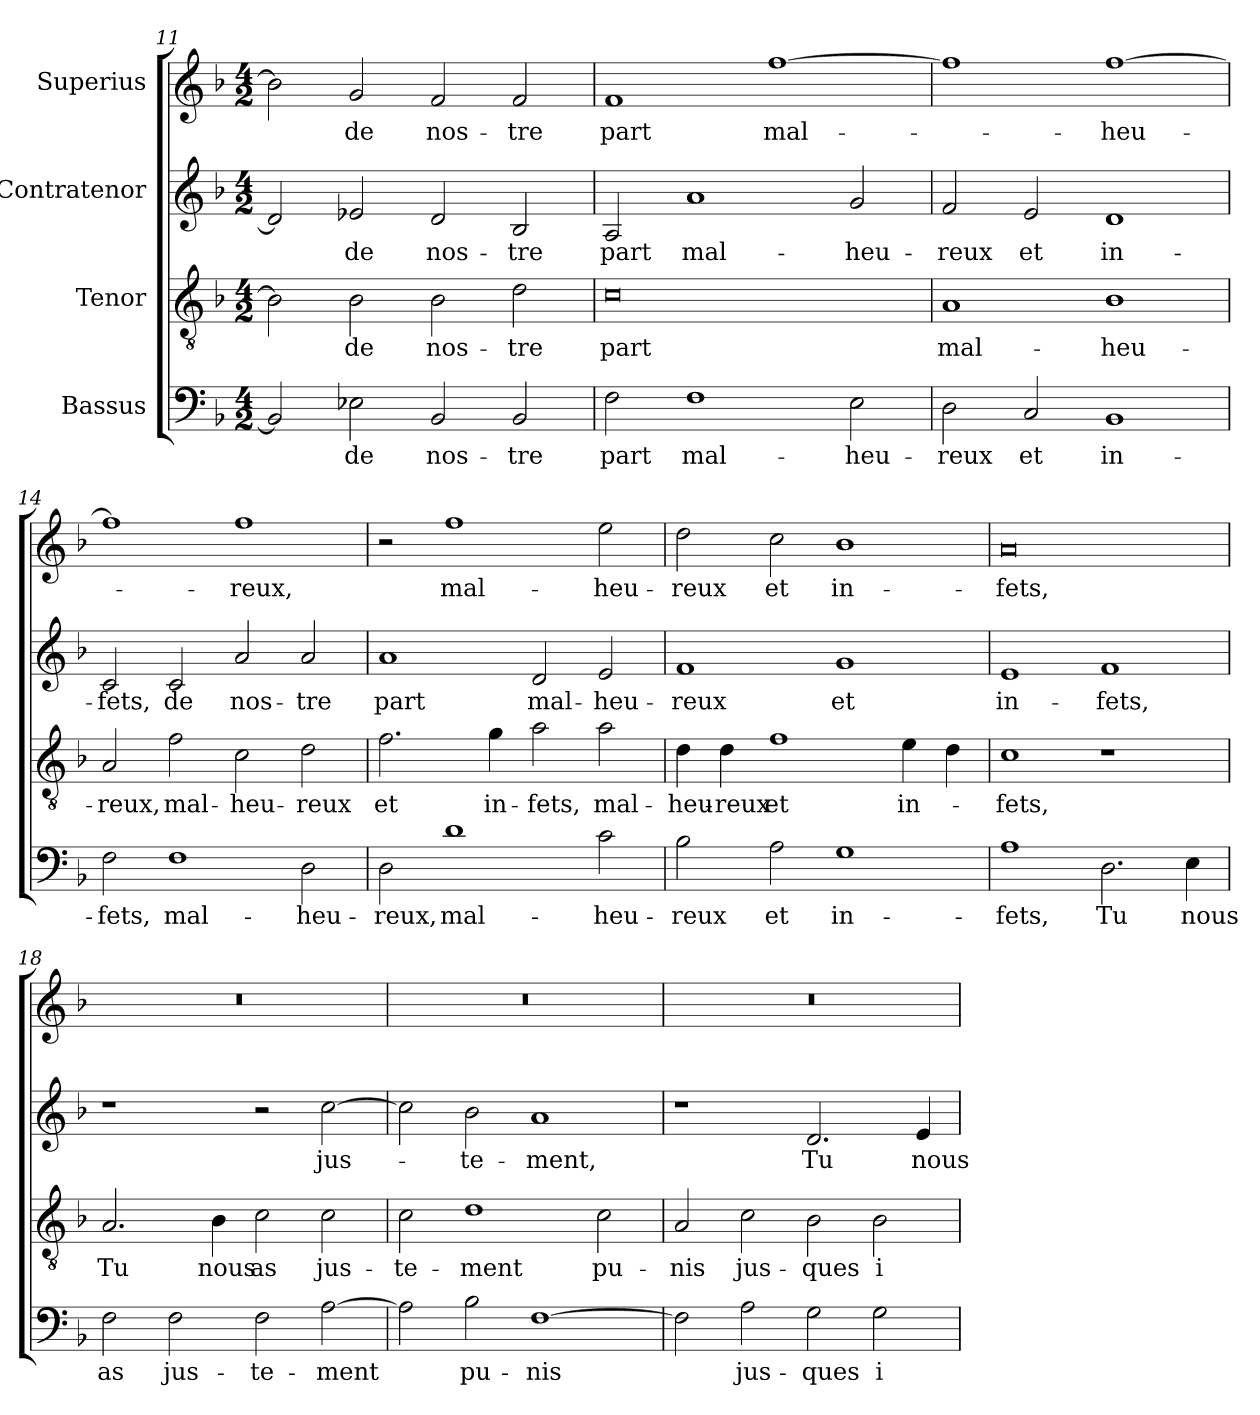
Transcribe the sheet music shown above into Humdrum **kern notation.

**kern	**text	**kern	**text	**kern	**text	**kern	**text
*part4	*part4	*part3	*part3	*part2	*part2	*part1	*part1
*staff4	*staff4	*staff3	*staff3	*staff2	*staff2	*staff1	*staff1
*I"Bassus	*	*I"Tenor	*	*I"Contratenor	*	*I"Superius	*
*clefF4	*	*clefGv2	*	*clefG2	*	*clefG2	*
*	*	*ITrd7c12	*	*	*	*	*
*k[b-]	*	*k[b-]	*	*k[b-]	*	*k[b-]	*
*F:	*	*F:	*	*F:	*	*F:	*
*M4/2	*	*M4/2	*	*M4/2	*	*M4/2	*
=11	=11	=11	=11	=11	=11	=11	=11
2BB-/]	.	2BB-\]	.	2d/]	.	2b-\]	.
2E-X\	de	2BB-\	de	2e-X/	de	2g/	de
2BB-/	nos-	2BB-\	nos-	2d/	nos-	2f/	nos-
2BB-/	-tre	2D\	-tre	2B-/	-tre	2f/	-tre
=12	=12	=12	=12	=12	=12	=12	=12
2F\	part	0C\	part	2A/	part	1f/	part
1F\	mal-	.	.	1a/	mal-	.	.
.	.	.	.	.	.	[1ff\	mal-
2E\	-heu-	.	.	2g/	-heu-	.	.
=13	=13	=13	=13	=13	=13	=13	=13
2D\	-reux	1AA/	mal-	2f/	-reux	1ff\]	.
2C/	et	.	.	2e/	et	.	.
1BB-/	in-	1BB-\	-heu-	1d/	in-	[1ff\	-heu-
=14	=14	=14	=14	=14	=14	=14	=14
2F\	-fets,	2AA/	-reux,	2c/	-fets,	1ff\]	.
1F\	mal-	2F\	mal-	2c/	de	.	.
.	.	2C\	-heu-	2a/	nos-	1ff\	-reux,
2D\	-heu-	2D\	-reux	2a/	-tre	.	.
!!LO:LB:g=z
=15	=15	=15	=15	=15	=15	=15	=15
2D\	-reux,	2.F\	et	1a/	part	2r	.
1d\	mal-	.	.	.	.	1ff\	mal-
.	.	4G\	in-	.	.	.	.
.	.	2A\	-fets,	2d/	mal-	.	.
2c\	-heu-	2A\	mal-	2e/	-heu-	2ee\	-heu-
=16	=16	=16	=16	=16	=16	=16	=16
2B-\	-reux	4D\	-heu-	1f/	-reux	2dd\	-reux
.	.	4D\	-reux	.	.	.	.
2A\	et	1F\	et	.	.	2cc\	et
1G\	in-	.	.	1g/	et	1b-\	in-
.	.	4E\	in-	.	.	.	.
.	.	4D\	.	.	.	.	.
=17	=17	=17	=17	=17	=17	=17	=17
1A\	-fets,	1C\	-fets,	1e/	in-	0a/	-fets,
2.D\	Tu	1r	.	1f/	-fets,	.	.
4E\	nous	.	.	.	.	.	.
=18	=18	=18	=18	=18	=18	=18	=18
2F\	as	2.AA/	Tu	1r	.	0r	.
2F\	jus-	.	.	.	.	.	.
.	.	4BB-\	nous	.	.	.	.
2F\	-te-	2C\	as	2r	.	.	.
[2A\	-ment	2C\	jus-	[2cc\	jus-	.	.
=19	=19	=19	=19	=19	=19	=19	=19
2A\]	.	2C\	-te-	2cc\]	.	0r	.
2B-\	pu-	1D\	-ment	2b-\	-te-	.	.
[1F\	-nis	.	.	1a/	-ment,	.	.
.	.	2C\	pu-	.	.	.	.
!!LO:PB:g=z
=20	=20	=20	=20	=20	=20	=20	=20
2F\]	.	2AA/	-nis	1r	.	0r	.
2A\	jus-	2C\	jus-	.	.	.	.
2G\	-ques	2BB-\	-ques	2.d/	Tu	.	.
2G\	i-	2BB-\	i-	.	.	.	.
.	.	.	.	4e/	nous	.	.
=	=	=	=	=	=	=	=
*-	*-	*-	*-	*-	*-	*-	*-
